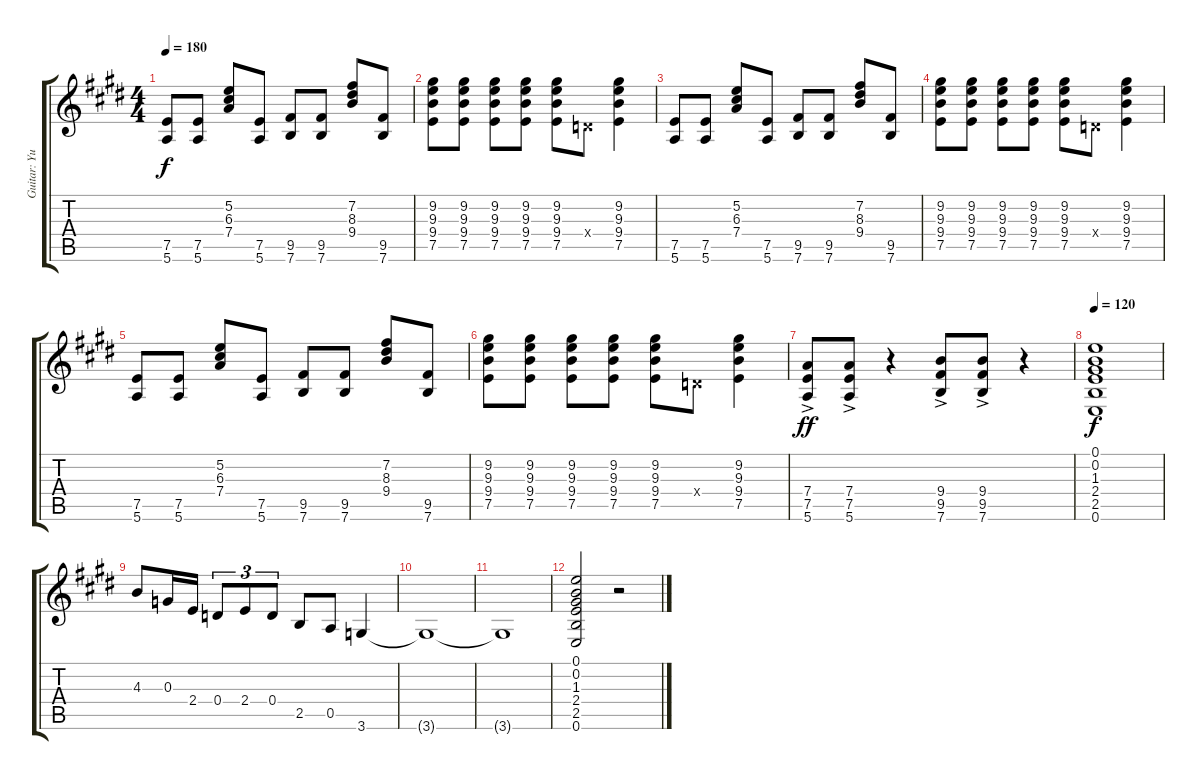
\track ("Guitar: Yui Hirasawa" "Guitar: Yu") {instrument overdrivenguitar}
\staff {score tabs}
\tuning (E4 B3 G3 D3 A2 E2) {hide}
\ts (4 4)
\tempo 180
\clef g2
\ks e
(7.5 5.6).8{dy f} (7.5 5.6).8 (5.2 6.3 7.4).8 (7.5 5.6).8 (9.5 7.6).8 (9.5 7.6).8 (7.2 8.3 9.4).8 (9.5 7.6).8 |
(9.2 9.3 9.4 7.5).8 (9.2 9.3 9.4 7.5).8 (9.2 9.3 9.4 7.5).8 (9.2 9.3 9.4 7.5).8 (9.2 9.3 9.4 7.5).8 0.4{x}.8 (9.2 9.3 9.4 7.5).4 |
(7.5 5.6).8 (7.5 5.6).8 (5.2 6.3 7.4).8 (7.5 5.6).8 (9.5 7.6).8 (9.5 7.6).8 (7.2 8.3 9.4).8 (9.5 7.6).8 |
(9.2 9.3 9.4 7.5).8 (9.2 9.3 9.4 7.5).8 (9.2 9.3 9.4 7.5).8 (9.2 9.3 9.4 7.5).8 (9.2 9.3 9.4 7.5).8 0.4{x}.8 (9.2 9.3 9.4 7.5).4 |
(7.5 5.6).8 (7.5 5.6).8 (5.2 6.3 7.4).8 (7.5 5.6).8 (9.5 7.6).8 (9.5 7.6).8 (7.2 8.3 9.4).8 (9.5 7.6).8 |
(9.2 9.3 9.4 7.5).8 (9.2 9.3 9.4 7.5).8 (9.2 9.3 9.4 7.5).8 (9.2 9.3 9.4 7.5).8 (9.2 9.3 9.4 7.5).8 0.4{x}.8 (9.2 9.3 9.4 7.5).4 |
(7.4 7.5 5.6{ac}).8{dy ff} (7.4 7.5 5.6{ac}).8 r.4 (9.4 9.5{ac} 7.6{ac}).8 (9.4 9.5 7.6{ac}).8 r.4 |
\tempo 120
(0.1 0.2 1.3 2.4 2.5 0.6).1{dy f} |
4.3.8 0.3.16 2.4.16 0.4.8{tu (3 2)} 2.4.8{tu (3 2)} 0.4.8{tu (3 2)} 2.5.8 0.5.8 3.6.4 |
3.6{t}.1 |
3.6{t}.1 |
(0.1 0.2 1.3 2.4 2.5 0.6).2 r.2
